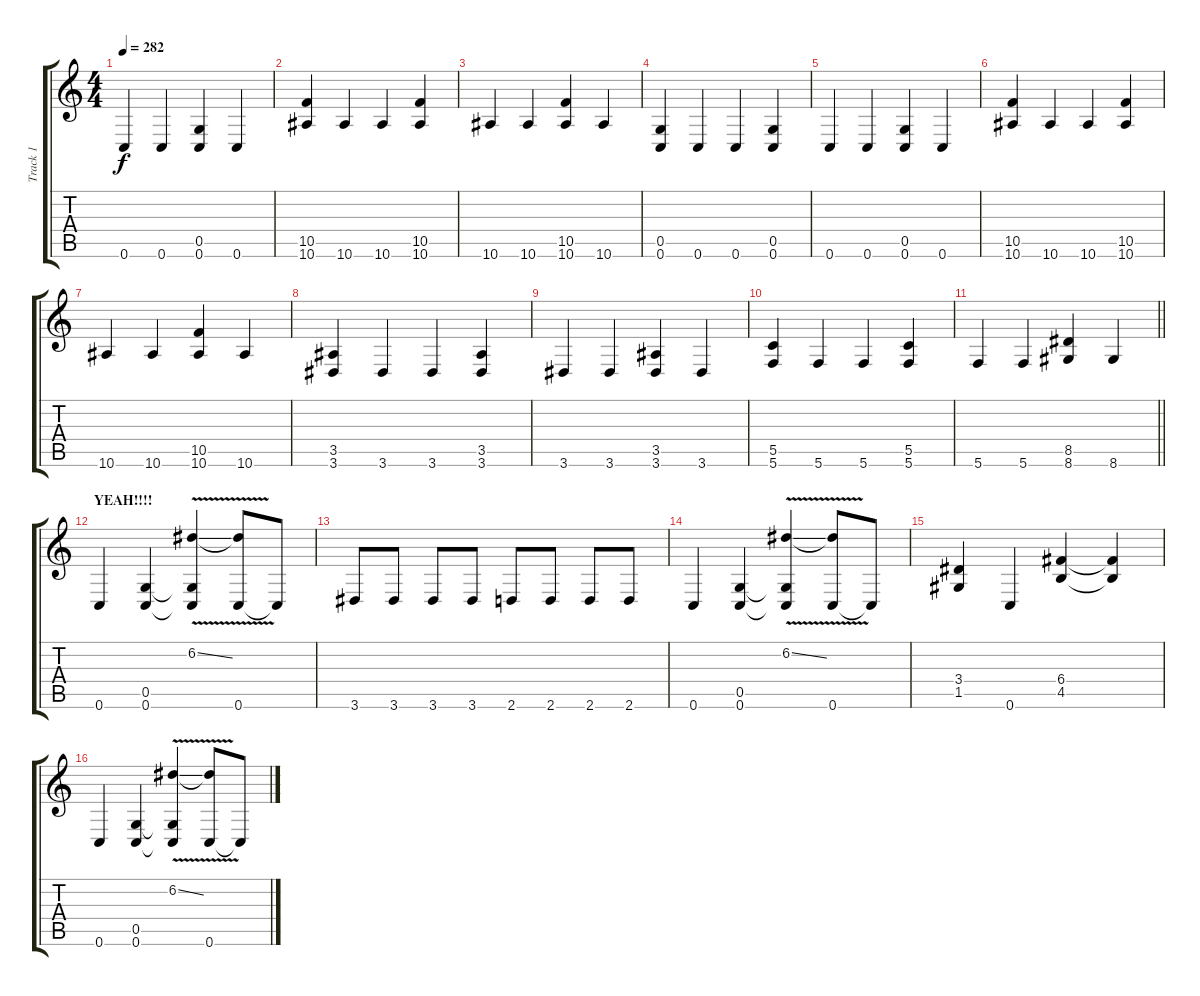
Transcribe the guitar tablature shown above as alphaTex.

\track ("Track 1" "Track 1") {instrument distortionguitar}
\staff {score tabs}
\tuning (D4 A3 F3 C3 G2 C2) {hide}
\ts (4 4)
\tempo 282
\clef g2
\ks c
0.6.4{dy f} 0.6.4 (0.5 0.6).4 0.6.4 |
(10.5 10.6).4 10.6.4 10.6.4 (10.5 10.6).4 |
10.6.4 10.6.4 (10.5 10.6).4 10.6.4 |
(0.5 0.6).4 0.6.4 0.6.4 (0.5 0.6).4 |
0.6.4 0.6.4 (0.5 0.6).4 0.6.4 |
(10.5 10.6).4 10.6.4 10.6.4 (10.5 10.6).4 |
10.6.4 10.6.4 (10.5 10.6).4 10.6.4 |
(3.5 3.6).4 3.6.4 3.6.4 (3.5 3.6).4 |
3.6.4 3.6.4 (3.5 3.6).4 3.6.4 |
(5.5 5.6).4 5.6.4 5.6.4 (5.5 5.6).4 |
\barLineRight lightlight
5.6.4 5.6.4 (8.5 8.6).4 8.6.4 |
\section ("" "YEAH!!!!")
0.6.4 (0.5 0.6).4 (6.2{v ss} 0.5{t} 0.6{t}).4 (6.2{t} 0.6).8 0.6{t}.8 |
3.6.8 3.6.8 3.6.8 3.6.8 2.6.8 2.6.8 2.6.8 2.6.8 |
0.6.4 (0.5 0.6).4 (6.2{v ss} 0.5{t} 0.6{t}).4 (6.2{t} 0.6).8 0.6{t}.8 |
(3.4 1.5).4 0.6.4 (6.4 4.5).4 (6.4{t} 4.5{t}).4 |
0.6.4 (0.5 0.6).4 (6.2{v ss} 0.5{t} 0.6{t}).4 (6.2{t} 0.6).8 0.6{t}.8
